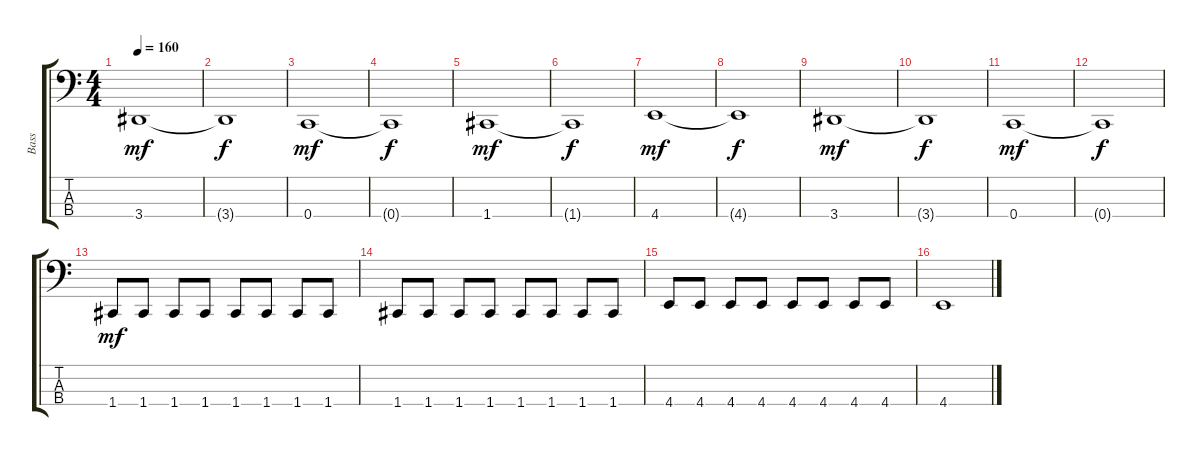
\track ("Bass" "Bass") {instrument electricbasspick}
\staff {score tabs}
\tuning (F2 C2 G1 C1) {hide}
\ts (4 4)
\tempo 160
\clef f4
\ks c
3.4.1{dy mf} |
3.4{t}.1{dy f} |
0.4.1{dy mf} |
0.4{t}.1{dy f} |
1.4.1{dy mf} |
1.4{t}.1{dy f} |
4.4.1{dy mf} |
4.4{t}.1{dy f} |
3.4.1{dy mf} |
3.4{t}.1{dy f} |
0.4.1{dy mf} |
0.4{t}.1{dy f} |
1.4.8{dy mf} 1.4.8 1.4.8 1.4.8 1.4.8 1.4.8 1.4.8 1.4.8 |
1.4.8 1.4.8 1.4.8 1.4.8 1.4.8 1.4.8 1.4.8 1.4.8 |
4.4.8 4.4.8 4.4.8 4.4.8 4.4.8 4.4.8 4.4.8 4.4.8 |
4.4.1
